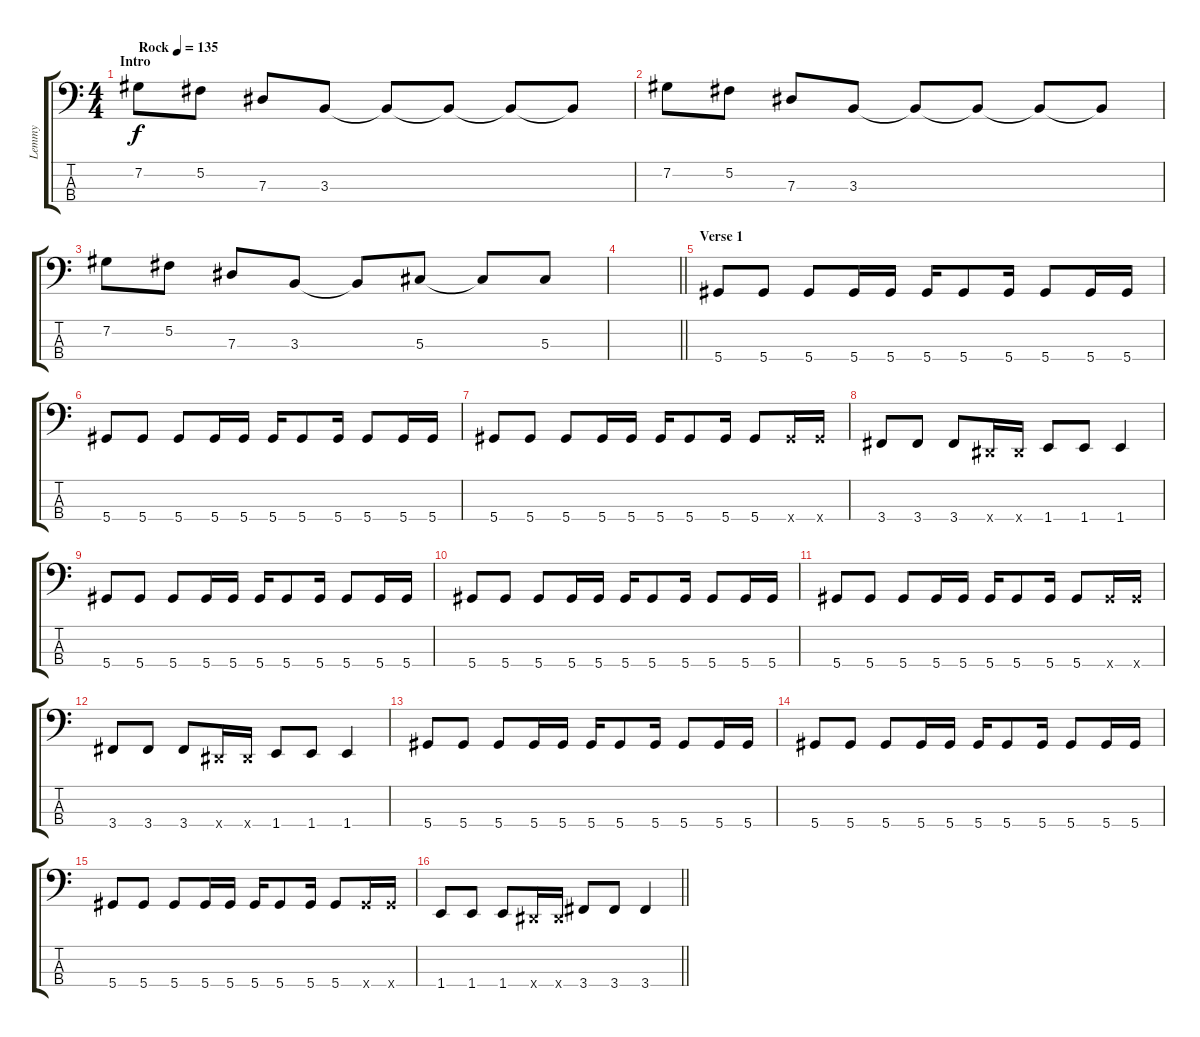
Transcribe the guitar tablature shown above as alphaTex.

\track ("Lemmy" "Lemmy") {instrument distortionguitar}
\staff {score tabs}
\tuning (Gb2 Db2 Ab1 Eb1) {hide}
\ts (4 4)
\section ("" "Intro")
\tempo (135 "Rock")
\clef f4
\ks c
7.2.8{dy f instrument distortionguitar} 5.2.8 7.3.8 3.3.8 3.3{t}.8 3.3{t}.8 3.3{t}.8 3.3{t}.8 |
7.2.8 5.2.8 7.3.8 3.3.8 3.3{t}.8 3.3{t}.8 3.3{t}.8 3.3{t}.8 |
7.2.8 5.2.8 7.3.8 3.3.8 3.3{t}.8 5.3.8 5.3{t}.8 5.3.8 |
\barLineRight lightlight
|
\section ("" "Verse 1")
5.4.8 5.4.8 5.4.8 5.4.16 5.4.16 5.4.16 5.4.8 5.4.16 5.4.8 5.4.16 5.4.16 |
5.4.8 5.4.8 5.4.8 5.4.16 5.4.16 5.4.16 5.4.8 5.4.16 5.4.8 5.4.16 5.4.16 |
5.4.8 5.4.8 5.4.8 5.4.16 5.4.16 5.4.16 5.4.8 5.4.16 5.4.8 5.4{x}.16 5.4{x}.16 |
3.4.8 3.4.8 3.4.8 0.4{x}.16 0.4{x}.16 1.4.8 1.4.8 1.4.4 |
5.4.8 5.4.8 5.4.8 5.4.16 5.4.16 5.4.16 5.4.8 5.4.16 5.4.8 5.4.16 5.4.16 |
5.4.8 5.4.8 5.4.8 5.4.16 5.4.16 5.4.16 5.4.8 5.4.16 5.4.8 5.4.16 5.4.16 |
5.4.8 5.4.8 5.4.8 5.4.16 5.4.16 5.4.16 5.4.8 5.4.16 5.4.8 5.4{x}.16 5.4{x}.16 |
3.4.8 3.4.8 3.4.8 0.4{x}.16 0.4{x}.16 1.4.8 1.4.8 1.4.4 |
5.4.8 5.4.8 5.4.8 5.4.16 5.4.16 5.4.16 5.4.8 5.4.16 5.4.8 5.4.16 5.4.16 |
5.4.8 5.4.8 5.4.8 5.4.16 5.4.16 5.4.16 5.4.8 5.4.16 5.4.8 5.4.16 5.4.16 |
5.4.8 5.4.8 5.4.8 5.4.16 5.4.16 5.4.16 5.4.8 5.4.16 5.4.8 5.4{x}.16 5.4{x}.16 |
\barLineRight lightlight
1.4.8 1.4.8 1.4.8 0.4{x}.16 0.4{x}.16 3.4.8 3.4.8 3.4.4
